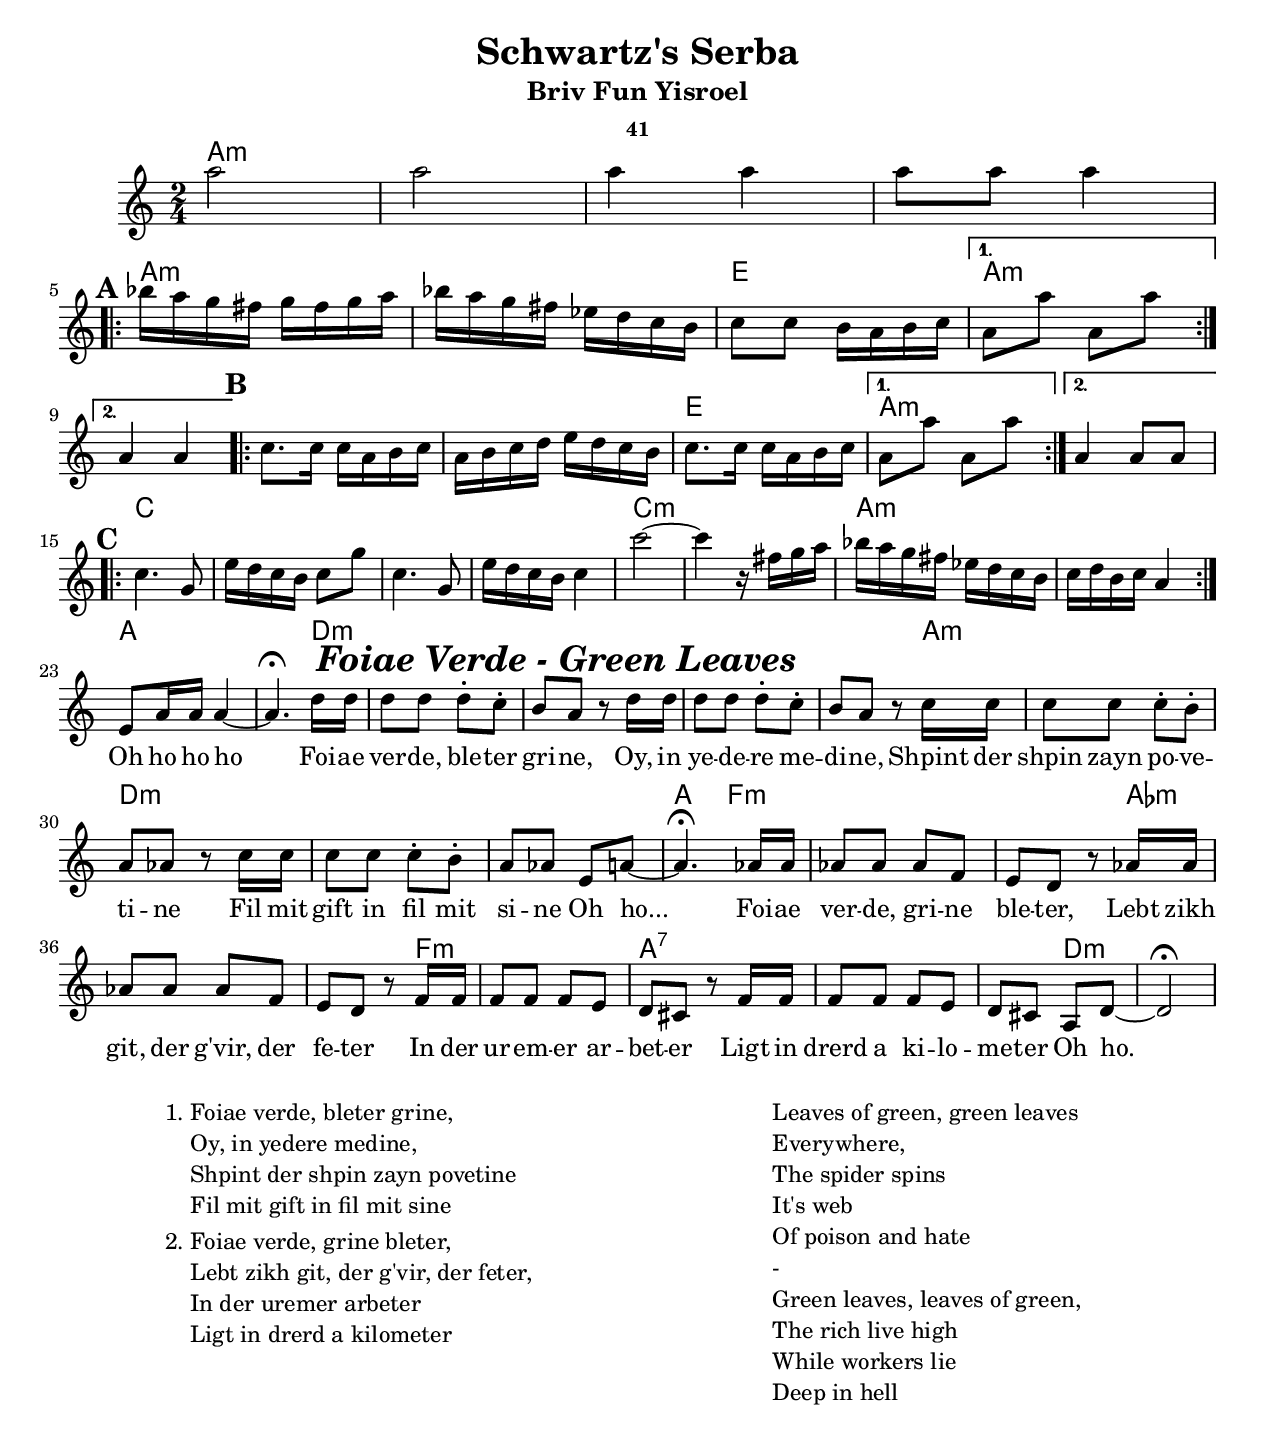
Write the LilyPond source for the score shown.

\version "2.18.0"
\include "english.ly"
\paper{
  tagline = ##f
  print-all-headers = ##t
  #(set-paper-size "letter")
}
date = #(strftime "%d-%m-%Y" (localtime (current-time)))
%\markup{ \italic{ " Updated " \date  }  }

%\markup{ Got something to say? }

%#################################### Melody ########################
melody = \relative c''' {
  \set Score.markFormatter = #format-mark-box-alphabet

  \clef treble
  \key a \minor
  \time 2/4

  \melisma
  a2 a2 a4 a4 a8 a8 a4 \break
  %\partial 16*3 a16 d f   %lead in notes

  \repeat volta 2{
    \mark \default
    bf16 a g fs g fs g a
    bf16 a g fs ef d c b|
    c8 c b16 a b c

  }
  \alternative { {a8 a' a, a' }{a,4 a } }


  \repeat volta 2{
    \mark \default
    c8.  c16 c a b c
    a16 b c d e d c b
    c8. c16 c a b c

  }
  \alternative { {a8 a' a, a' }{a,4 a8 a } }

  \repeat volta 2{
    \break
    \mark \default
    c4.  g8
    e'16 d c b c8 g'|
    c,4. g8
    e'16 d c b c4

    c'2~
    c4 r16 fs, g a
    bf a g fs ef d c b
    c16 d b c a4
  }
  \melismaEnd
  % briv starts here

  \break
  e8 a16 a a4~
  % a2~
  %a2~^\markup{\abs-fontsize #17 \bold \italic {"Foiae Verde - Green Leaves"}}
  a4. \fermata ^\markup{\abs-fontsize #17 \bold \italic {"     Foiae Verde - Green Leaves"}} d16 d|

  % e8  a16 a a4~|
  %a2 \fermata


  d8  d d-.  c-. |
  b a8 r8 d16 d

  d8 d d-.  c-.|
  b8 a r8  c16 c

  c8 c c-. b-. |
  a8 af r8 c16 c
  c8 c c-. b-. |
  a8 af e8 a~

  a4. \fermata af16 af
  %2nd verse
  af8 af af f|
  e8 d r af'16 af
  af8 af af f|
  e8 d r f16 f
  f8 f f e|
  d8 cs r f16 f|
  f8 f f e|
  d8 cs a d~
  d2\fermata

}
%################################# Lyrics #####################
\addlyrics{
  Oh ho ho ho
  Foi -- ae ver -- de, ble -- ter gri -- ne,
  Oy, in ye -- de -- re me -- di -- ne,
  Shpint der shpin zayn po -- ve -- ti -- ne
  Fil mit gift in fil mit si -- ne
  Oh ho...

  Foi -- ae ver -- de,  gri -- ne ble -- ter,
  Lebt zikh git, der g'vir, der fe -- ter
  In der ur -- em -- er ar -- bet -- er
  Ligt in drerd a ki -- lo -- me -- ter
  Oh ho.
}

%################################# Chords #######################
harmonies = \chordmode {
  a2*4:m
  a2*2:m
  e2
  a2*2:m
  %b
  a2*2:m
  e2
  a2*2:m
  %c
  c2*4
  c2*2:m
  a2*2:m
  %Foiae

  %a8*23
  a8*7
  d4*8:m
  a8*5:m
  d2*3:m
  a4 f4*4:m
  s8
  af8*8:m
  %g8*5
  f8*5:m
  a8*10:7
  d4*3:m

}

\score {
  <<
    \new ChordNames {
      \set chordChanges = ##t
      \harmonies
    }
    \new Staff
    \melody
  >>
  \header{
    title= "Schwartz's Serba"
    subtitle="Briv Fun Yisroel"
    subsubtitle="41"
    composer= ""
    instrument =""
    arranger= ""
  }
  \layout{indent = 1.0\cm}
  \midi {
    \tempo 4 = 120

    % \midi { }
  }
}

%
% more verses:
\markup{}
\markup {
  \fill-line {
    \hspace #0.1 % distance from left margin
    \column {
      \line {
        "1."
        \column {
          "Foiae verde, bleter grine,"
          "Oy, in yedere medine,"
          "Shpint der shpin zayn povetine"
          "Fil mit gift in fil mit sine"
        }
      }
      \hspace #0.2 % vertical distance between verses
      \line {
        "2."
        \column {
          "Foiae verde, grine bleter,"
          "Lebt zikh git, der g'vir, der feter,"
          "In der uremer arbeter"
          "Ligt in drerd a kilometer"
        }
      }
    }
    \hspace #0.1  % horiz. distance between columns
    \column {
      \line {
        ""
        \column {

          "Leaves of green, green leaves"
          "Everywhere,"
          "The spider spins"
          "It's web"
          "Of poison and hate"
          "-"
          "Green leaves, leaves of green,"
          "The rich live high"
          "While workers lie"
          "Deep in hell"
        }
      }


      \hspace #0.2 % distance between verses
      \line {
        \column {
          ""
        }
      }
    }
    \hspace #0.1 % distance to right margin
  }
}

%}

